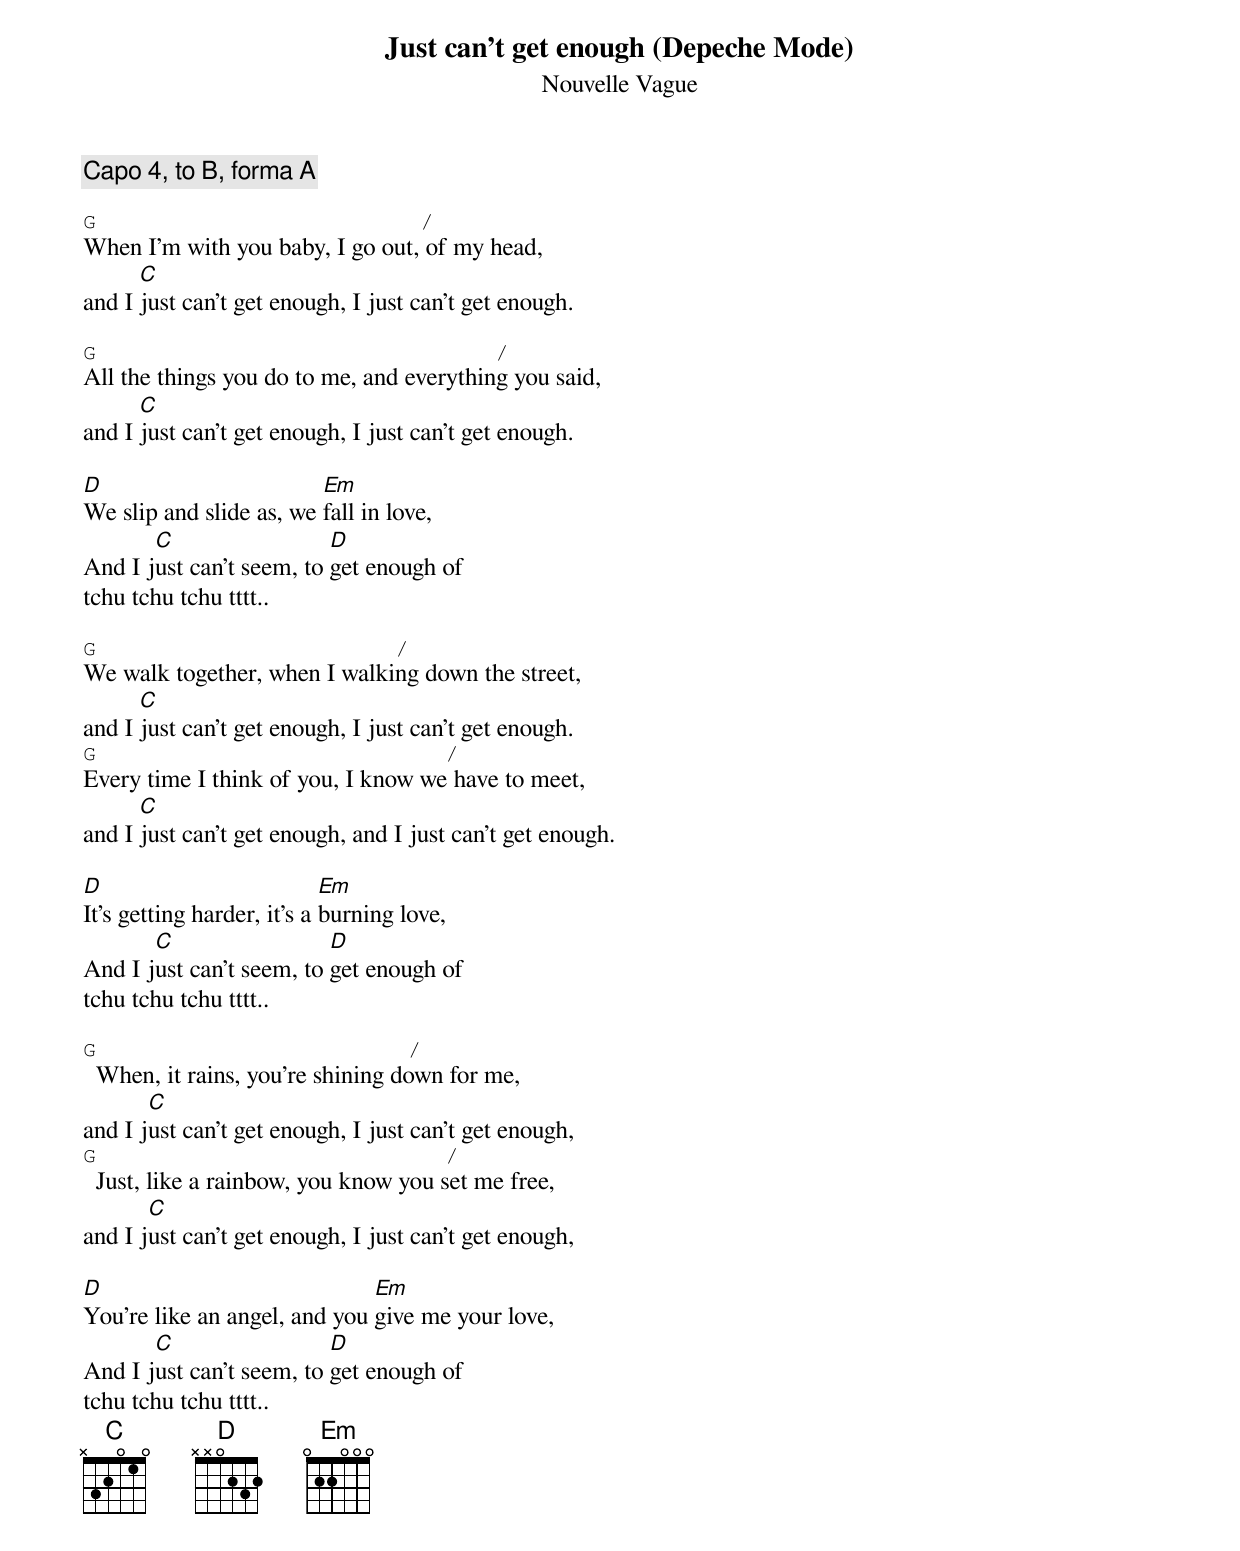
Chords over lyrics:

Just can't get enough (Depeche Mode)
Nouvelle Vague

Capo 4, to B, forma A

G                          /
When I'm with you baby, I go out, of my head,
      C
and I just can't get enough, I just can't get enough.

G                                /
All the things you do to me, and everything you said,
      C
and I just can't get enough, I just can't get enough.

D                        Em
We slip and slide as, we fall in love,
       C                  D
And I just can't seem, to get enough of
tchu tchu tchu tttt..

G                        /
We walk together, when I walking down the street,
      C
and I just can't get enough, I just can't get enough.
G                            /
Every time I think of you, I know we have to meet,
      C
and I just can't get enough, and I just can't get enough.

D                           Em
It's getting harder, it's a burning love,
       C                  D
And I just can't seem, to get enough of
tchu tchu tchu tttt..

G                         /
  When, it rains, you're shining down for me,
       C
and I just can't get enough, I just can't get enough,
G                            /
  Just, like a rainbow, you know you set me free,
       C
and I just can't get enough, I just can't get enough,

D                             Em
You're like an angel, and you give me your love,
       C                  D
And I just can't seem, to get enough of
tchu tchu tchu tttt..
